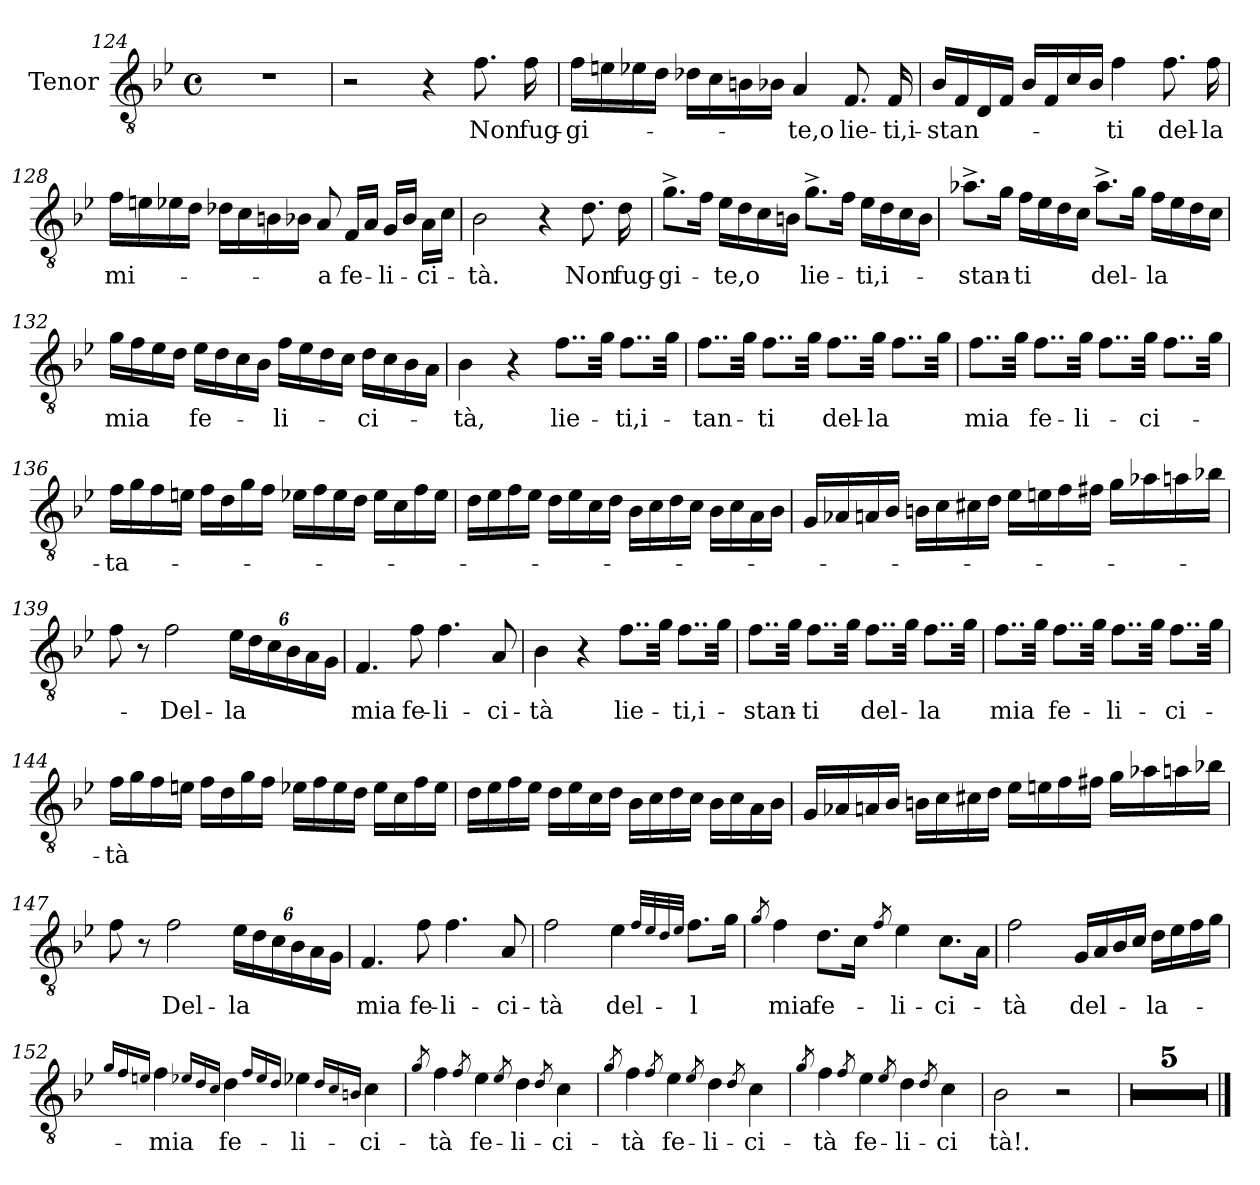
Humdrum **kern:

**kern	**text
*part1	*part1
*staff1	*staff1
*I"Tenor	*
*I'T.	*
*clefGv2	*
*k[b-e-]	*
*M4/4	*
*met(c)	*
=124	=124
1r	.
=125	=125
2r	.
4r	.
!	!LO:LY:b
8.f\	Non
!	!LO:LY:b
16f\	fug-
!!LO:LB:g=z
=126	=126
!	!LO:LY:b
16f\LL	-gi-
16en\	.
16e-X\	.
16d\JJ	.
16d-X\LL	.
16c\	.
16Bn\	.
16B-X\JJ	.
!	!LO:LY:b
4A/	-te,o
!	!LO:LY:b
8.F/	lie-
!	!LO:LY:b
16F/	-ti,i-
=127	=127
!	!LO:LY:b
16B-/LL	-stan-
16F/	.
16D/	.
16F/JJ	.
16B-/LL	.
16F/	.
16c/	.
16B-/JJ	.
!	!LO:LY:b
4f\	-ti
!	!LO:LY:b
8.f\	del-
!	!LO:LY:b
16f\	-la
!!LO:PB:g=z
=128	=128
!	!LO:LY:b
16f\LL	mi-
16en\	.
16e-X\	.
16d\JJ	.
16d-X\LL	.
16c\	.
16Bn\	.
16B-X\JJ	.
!	!LO:LY:b
8A/	-a
!	!LO:LY:b
16F/LL	fe-
16A/JJ	.
!	!LO:LY:b
16G/LL	-li-
16B-/JJ	.
!	!LO:LY:b
16A\LL	-ci-
16c\JJ	.
=129	=129
!	!LO:LY:b
2B-\	-tà.
4r	.
!	!LO:LY:b
8.d\	Non
!	!LO:LY:b
16d\	fug-
!!LO:LB:g=z
=130	=130
!	!LO:LY:b
8.g^\L	-gi-
16f\Jk	.
!	!LO:LY:b
16e-\LL	-te,o
16d\	.
16c\	.
16Bn\JJ	.
!	!LO:LY:b
8.g^\L	lie-
16f\Jk	.
!	!LO:LY:b
16e-\LL	-ti,i-
16d\	.
16c\	.
16B\JJ	.
=131	=131
!	!LO:LY:b
8.a-X^\L	-stan-
16g\Jk	.
!	!LO:LY:b
16f\LL	-ti
16e-\	.
16d\	.
16c\JJ	.
!	!LO:LY:b
8.a-^\L	del-
16g\Jk	.
!	!LO:LY:b
16f\LL	-la
16e-\	.
16d\	.
16c\JJ	.
!!LO:LB:g=z
=132	=132
!	!LO:LY:b
16g\LL	mia
16f\	.
16e-\	.
16d\JJ	.
!	!LO:LY:b
16e-\LL	fe-
16d\	.
16c\	.
16B-\JJ	.
!	!LO:LY:b
16f\LL	-li-
16e-\	.
16d\	.
16c\JJ	.
!	!LO:LY:b
16d\LL	-ci-
16c\	.
16B-\	.
16A\JJ	.
=133	=133
!	!LO:LY:b
4B-\	-tà,
4r	.
!	!LO:LY:b
8..f\L	lie-
32g\Jkk	.
!	!LO:LY:b
8..f\L	-ti,i-
32g\Jkk	.
!!LO:LB:g=z
=134	=134
!	!LO:LY:b
8..f\L	-tan-
32g\Jkk	.
!	!LO:LY:b
8..f\L	-ti
32g\Jkk	.
!	!LO:LY:b
8..f\L	del-
!	!LO:LY:b
32g\Jkk	-la
8..f\L	.
32g\Jkk	.
!!LO:PB:g=z
=135	=135
!	!LO:LY:b
8..f\L	mia
32g\Jkk	.
!	!LO:LY:b
8..f\L	fe-
!	!LO:LY:b
32g\Jkk	-li-
8..f\L	.
!	!LO:LY:b
32g\Jkk	-ci-
8..f\L	.
32g\Jkk	.
=136	=136
!	!LO:LY:b
16f\LL	-ta-
16g\	.
16f\	.
16en\JJ	.
16f\LL	.
16d\	.
16g\	.
16f\JJ	.
16e-X\LL	.
16f\	.
16e-\	.
16d\JJ	.
16e-\LL	.
16c\	.
16f\	.
16e-\JJ	.
!!LO:LB:g=z
=137	=137
16d\LL	.
16e-\	.
16f\	.
16e-\JJ	.
16d\LL	.
16e-\	.
16c\	.
16d\JJ	.
16B-\LL	.
16c\	.
16d\	.
16c\JJ	.
16B-\LL	.
16c\	.
16A\	.
16B-\JJ	.
=138	=138
16G/LL	.
16A-X/	.
16An/	.
16B-/JJ	.
16Bn\LL	.
16c\	.
16c#X\	.
16d\JJ	.
16e-\LL	.
16en\	.
16f\	.
16f#X\JJ	.
16g\LL	.
16a-X\	.
16an\	.
16b-X\JJ	.
!!LO:LB:g=z
=139	=139
8f\	.
8r	.
!	!LO:LY:b
2f\	-Del-
*Xbrackettup	*
!	!LO:LY:b
24e-\LL	-la
24d\	.
24c\	.
24B-\	.
24A\	.
24G\JJ	.
=140	=140
!	!LO:LY:b
4.F/	mia
!	!LO:LY:b
8f\	fe-
!	!LO:LY:b
4.f\	-li-
!	!LO:LY:b
8A/	-ci-
!!LO:LB:g=z
=141	=141
!	!LO:LY:b
4B-\	-tà
4r	.
!	!LO:LY:b
8..f\L	lie-
32g\Jkk	.
!	!LO:LY:b
8..f\L	-ti,i-
32g\Jkk	.
!!LO:PB:g=z
=142	=142
!	!LO:LY:b
8..f\L	-stan-
32g\Jkk	.
!	!LO:LY:b
8..f\L	-ti
32g\Jkk	.
!	!LO:LY:b
8..f\L	del-
32g\Jkk	.
!	!LO:LY:b
8..f\L	-la
32g\Jkk	.
!!LO:LB:g=z
=143	=143
!	!LO:LY:b
8..f\L	mia
32g\Jkk	.
!	!LO:LY:b
8..f\L	fe-
32g\Jkk	.
!	!LO:LY:b
8..f\L	-li-
32g\Jkk	.
!	!LO:LY:b
8..f\L	-ci-
32g\Jkk	.
=144	=144
!	!LO:LY:b
16f\LL	-tà
16g\	.
16f\	.
16en\JJ	.
16f\LL	.
16d\	.
16g\	.
16f\JJ	.
16e-X\LL	.
16f\	.
16e-\	.
16d\JJ	.
16e-\LL	.
16c\	.
16f\	.
16e-\JJ	.
!!LO:LB:g=z
=145	=145
16d\LL	.
16e-\	.
16f\	.
16e-\JJ	.
16d\LL	.
16e-\	.
16c\	.
16d\JJ	.
16B-\LL	.
16c\	.
16d\	.
16c\JJ	.
16B-\LL	.
16c\	.
16A\	.
16B-\JJ	.
=146	=146
16G/LL	.
16A-X/	.
16An/	.
16B-/JJ	.
16Bn\LL	.
16c\	.
16c#X\	.
16d\JJ	.
16e-\LL	.
16en\	.
16f\	.
16f#X\JJ	.
16g\LL	.
16a-X\	.
16an\	.
16b-X\JJ	.
!!LO:LB:g=z
=147	=147
8f\	.
8r	.
!	!LO:LY:b
2f\	Del-
!	!LO:LY:b
24e-\LL	-la
24d\	.
24c\	.
24B-\	.
24A\	.
24G\JJ	.
=148	=148
!	!LO:LY:b
4.F/	mia
!	!LO:LY:b
8f\	fe-
!	!LO:LY:b
4.f\	-li-
!	!LO:LY:b
8A/	-ci-
!!LO:PB:g=z
=149	=149
!	!LO:LY:b
2f\	-tà
!	!LO:LY:b
4e-\	del-
32qf/LLL	.
32qe-/	.
32qd/	.
32qe-/JJJ	.
!	!LO:LY:b
8.f\L	-l
16g\Jk	.
=150	=150
8qg/	.
!	!LO:LY:b
4f\	mia
!	!LO:LY:b
8.d\L	fe-
16c\Jk	.
8qf/	.
!	!LO:LY:b
4e-\	-li-
!	!LO:LY:b
8.c\L	-ci-
16A\Jk	.
!!LO:LB:g=z
=151	=151
!	!LO:LY:b
2f\	-tà
!	!LO:LY:b
16G/LL	del-
16A/	.
16B-/	.
16c/JJ	.
!	!LO:LY:b
16d\LL	-la-
16e-\	.
16f\	.
16g\JJ	.
=152	=152
16qg/LL	.
16qf/	.
16qen/JJ	.
!	!LO:LY:b
4f\	-mia
16qe-X/LL	.
16qd/	.
16qc/JJ	.
!	!LO:LY:b
4d\	fe-
16qf/LL	.
16qe-/	.
16qd/JJ	.
!	!LO:LY:b
4e-\	-li-
16qd/LL	.
16qc/	.
16qBn/JJ	.
!	!LO:LY:b
4c\	-ci-
!!LO:LB:g=z
=153	=153
8qg/	.
!	!LO:LY:b
4f\	-tà
8qf/	.
!	!LO:LY:b
4e-\	fe-
8qe-/	.
!	!LO:LY:b
4d\	-li-
8qd/	.
!	!LO:LY:b
4c\	-ci-
=154	=154
8qg/	.
!	!LO:LY:b
4f\	-tà
8qf/	.
!	!LO:LY:b
4e-\	fe-
8qe-/	.
!	!LO:LY:b
4d\	-li-
8qd/	.
!	!LO:LY:b
4c\	-ci-
!!LO:LB:g=z
=155	=155
8qg/	.
!	!LO:LY:b
4f\	-tà
8qf/	.
!	!LO:LY:b
4e-\	fe-
8qe-/	.
!	!LO:LY:b
4d\	-li-
8qd/	.
!	!LO:LY:b
4c\	-ci
=156	=156
!	!LO:LY:b
2B-\	tà!.
2r	.
!!LO:PB:g=z
=157	=157
1r	.
=158	=158
1r	.
=159	=159
1r	.
!!LO:LB:g=z
=160	=160
1r	.
=161	=161
1r	.
==	==
*-	*-
